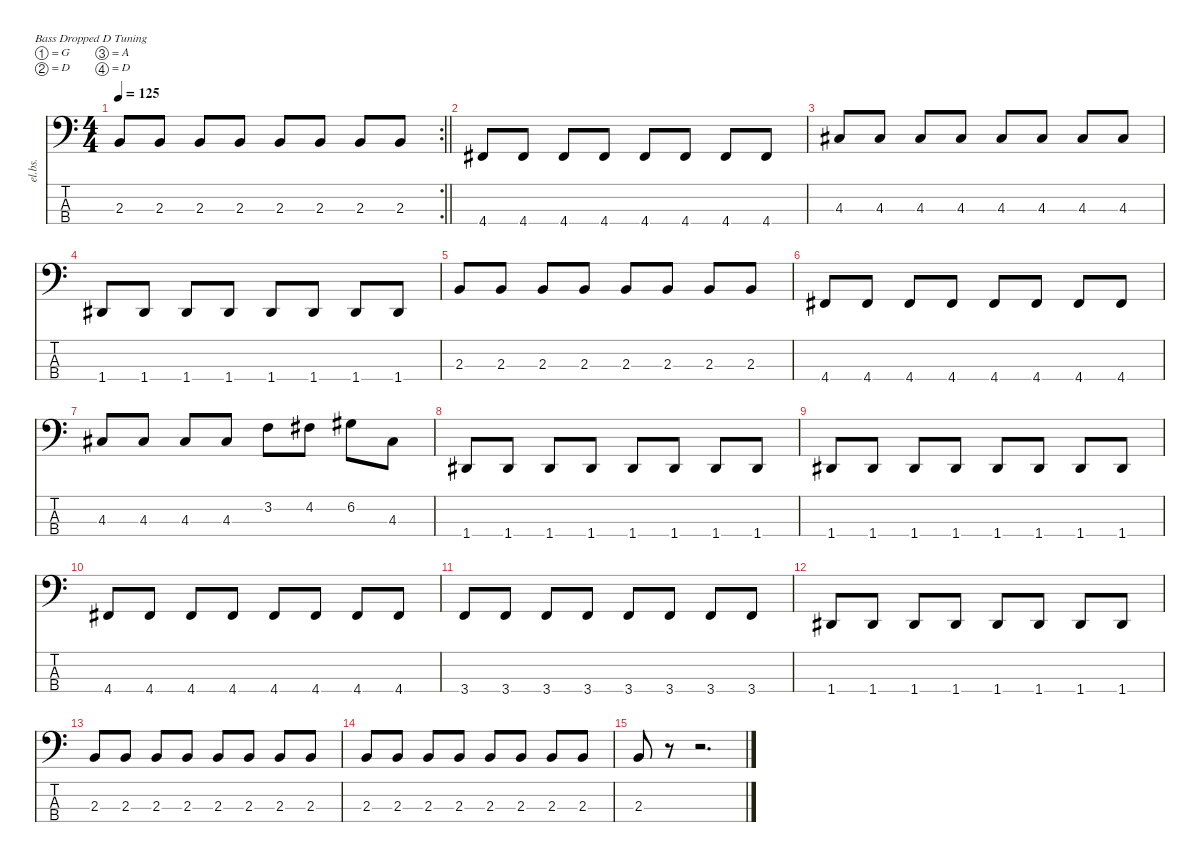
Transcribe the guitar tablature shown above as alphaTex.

\defaultSystemsLayout 4
\hideDynamics
\bracketExtendMode nobrackets
\otherSystemsTrackNameOrientation horizontal
\track ("Piste 3" "el.bs.") {instrument electricbassfinger}
\staff {score tabs}
\tuning (G2 D2 A1 D1)
\rc 2
\ts (4 4)
\tempo 125
\clef f4
\barLineRight lightlight
\ks c
2.3.8{dy f} 2.3.8 2.3.8 2.3.8 2.3.8 2.3.8 2.3.8 2.3.8 |
4.4{acc #}.8 4.4{acc #}.8 4.4{acc #}.8 4.4{acc #}.8 4.4{acc #}.8 4.4{acc #}.8 4.4{acc #}.8 4.4{acc #}.8 |
4.3{acc #}.8 4.3{acc #}.8 4.3{acc #}.8 4.3{acc #}.8 4.3{acc #}.8 4.3{acc #}.8 4.3{acc #}.8 4.3{acc #}.8 |
1.4{acc #}.8 1.4{acc #}.8 1.4{acc #}.8 1.4{acc #}.8 1.4{acc #}.8 1.4{acc #}.8 1.4{acc #}.8 1.4{acc #}.8 |
2.3.8 2.3.8 2.3.8 2.3.8 2.3.8 2.3.8 2.3.8 2.3.8 |
4.4{acc #}.8 4.4{acc #}.8 4.4{acc #}.8 4.4{acc #}.8 4.4{acc #}.8 4.4{acc #}.8 4.4{acc #}.8 4.4{acc #}.8 |
4.3{acc #}.8 4.3{acc #}.8 4.3{acc #}.8 4.3{acc #}.8 3.2.8 4.2{acc #}.8 6.2{acc #}.8 4.3{acc #}.8 |
1.4{acc #}.8 1.4{acc #}.8 1.4{acc #}.8 1.4{acc #}.8 1.4{acc #}.8 1.4{acc #}.8 1.4{acc #}.8 1.4{acc #}.8 |
1.4{acc #}.8 1.4{acc #}.8 1.4{acc #}.8 1.4{acc #}.8 1.4{acc #}.8 1.4{acc #}.8 1.4{acc #}.8 1.4{acc #}.8 |
4.4{acc #}.8 4.4{acc #}.8 4.4{acc #}.8 4.4{acc #}.8 4.4{acc #}.8 4.4{acc #}.8 4.4{acc #}.8 4.4{acc #}.8 |
3.4.8 3.4.8 3.4.8 3.4.8 3.4.8 3.4.8 3.4.8 3.4.8 |
1.4{acc #}.8 1.4{acc #}.8 1.4{acc #}.8 1.4{acc #}.8 1.4{acc #}.8 1.4{acc #}.8 1.4{acc #}.8 1.4{acc #}.8 |
2.3.8 2.3.8 2.3.8 2.3.8 2.3.8 2.3.8 2.3.8 2.3.8 |
2.3.8 2.3.8 2.3.8 2.3.8 2.3.8 2.3.8 2.3.8 2.3.8 |
2.3.8 r.8 r.2{d}
